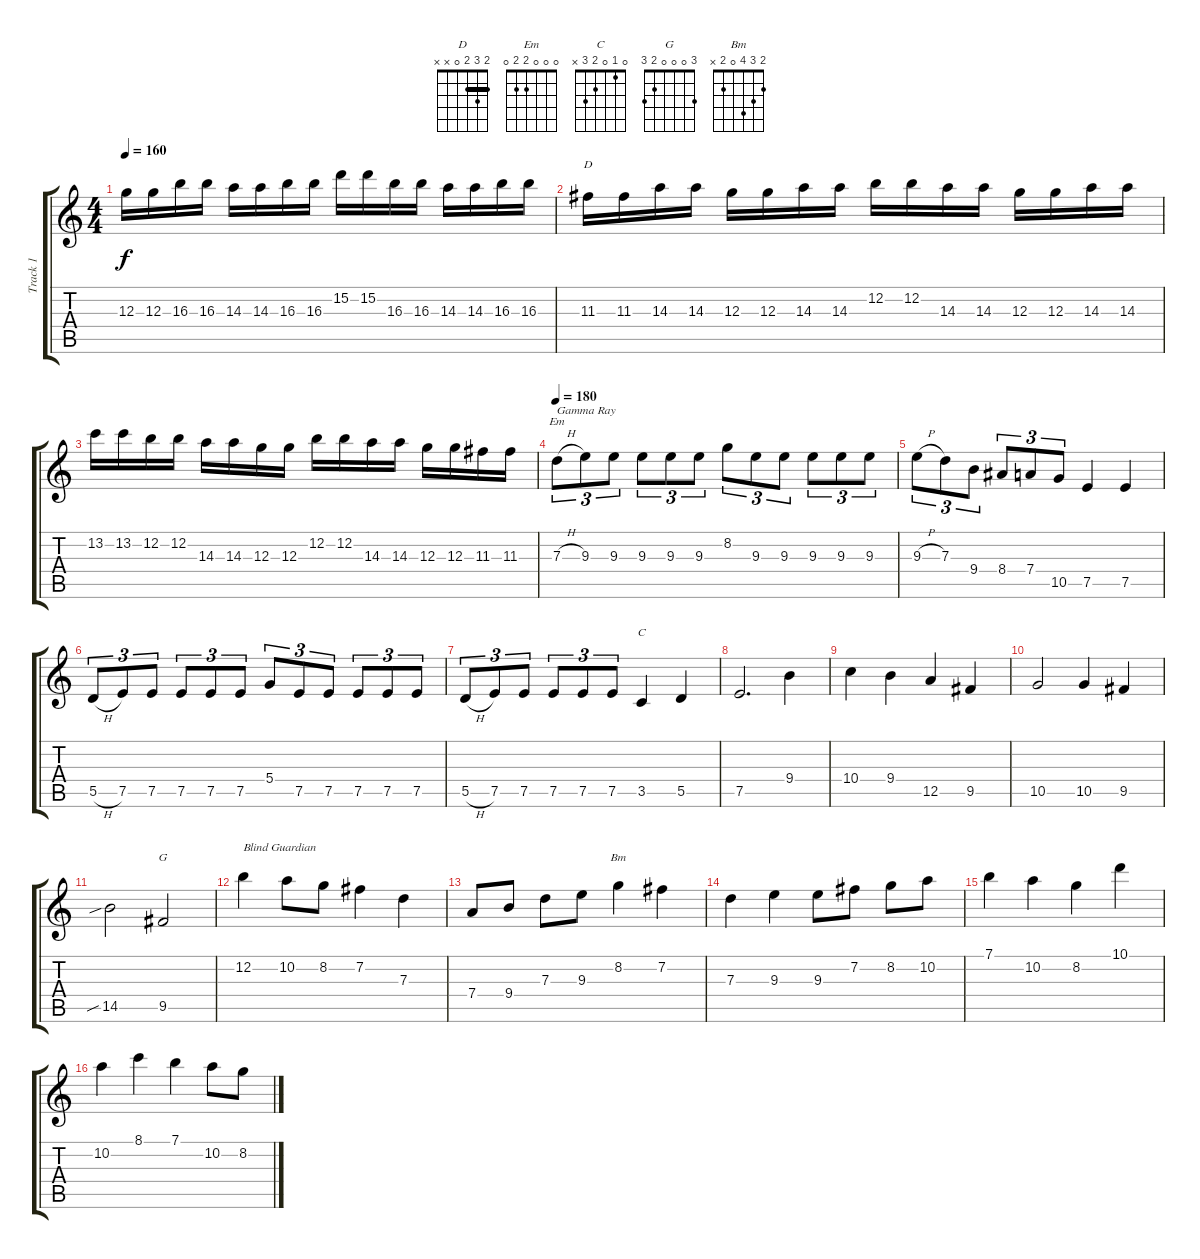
\track ("Track 1" "Track 1") {instrument overdrivenguitar}
\staff {score tabs}
\tuning (E4 B3 G3 D3 A2 E2) {hide}
\chord ("D" 2 3 2 0 x x) {barre 2}
\chord ("Em" 0 0 0 2 2 0)
\chord ("C" 0 1 0 2 3 x)
\chord ("G" 3 0 0 0 2 3)
\chord ("Bm" 2 3 4 0 2 x)
\ts (4 4)
\tempo 160
\clef g2
\ks c
12.3.16{dy f} 12.3.16 16.3.16 16.3.16 14.3.16 14.3.16 16.3.16 16.3.16 15.2.16 15.2.16 16.3.16 16.3.16 14.3.16 14.3.16 16.3.16 16.3.16 |
11.3.16{ch "D"} 11.3.16 14.3.16 14.3.16 12.3.16 12.3.16 14.3.16 14.3.16 12.2.16 12.2.16 14.3.16 14.3.16 12.3.16 12.3.16 14.3.16 14.3.16 |
13.2.16 13.2.16 12.2.16 12.2.16 14.3.16 14.3.16 12.3.16 12.3.16 12.2.16 12.2.16 14.3.16 14.3.16 12.3.16 12.3.16 11.3.16 11.3.16 |
\tempo 180
7.3{h}.8{tu (3 2) ch "Em" txt "Gamma Ray"} 9.3.8{tu (3 2)} 9.3.8{tu (3 2)} 9.3.8{tu (3 2)} 9.3.8{tu (3 2)} 9.3.8{tu (3 2)} 8.2.8{tu (3 2)} 9.3.8{tu (3 2)} 9.3.8{tu (3 2)} 9.3.8{tu (3 2)} 9.3.8{tu (3 2)} 9.3.8{tu (3 2)} |
9.3{h}.8{tu (3 2)} 7.3.8{tu (3 2)} 9.4.8{tu (3 2)} 8.4.8{tu (3 2)} 7.4.8{tu (3 2)} 10.5.8{tu (3 2)} 7.5.4 7.5.4 |
5.5{h}.8{tu (3 2)} 7.5.8{tu (3 2)} 7.5.8{tu (3 2)} 7.5.8{tu (3 2)} 7.5.8{tu (3 2)} 7.5.8{tu (3 2)} 5.4.8{tu (3 2)} 7.5.8{tu (3 2)} 7.5.8{tu (3 2)} 7.5.8{tu (3 2)} 7.5.8{tu (3 2)} 7.5.8{tu (3 2)} |
5.5{h}.8{tu (3 2)} 7.5.8{tu (3 2)} 7.5.8{tu (3 2)} 7.5.8{tu (3 2)} 7.5.8{tu (3 2)} 7.5.8{tu (3 2)} 3.5.4{ch "C"} 5.5.4 |
7.5.2{d} 9.4.4 |
10.4.4 9.4.4 12.5.4 9.5.4 |
10.5.2 10.5.4 9.5.4 |
14.5{sib}.2 9.5.2{ch "G"} |
12.2.4{txt "Blind Guardian"} 10.2.8 8.2.8 7.2.4 7.3.4 |
7.4.8 9.4.8 7.3.8 9.3.8 8.2.4{ch "Bm"} 7.2.4 |
7.3.4 9.3.4 9.3.8 7.2.8 8.2.8 10.2.8 |
7.1.4 10.2.4 8.2.4 10.1.4 |
10.2.4 8.1.4 7.1.4 10.2.8 8.2.8
